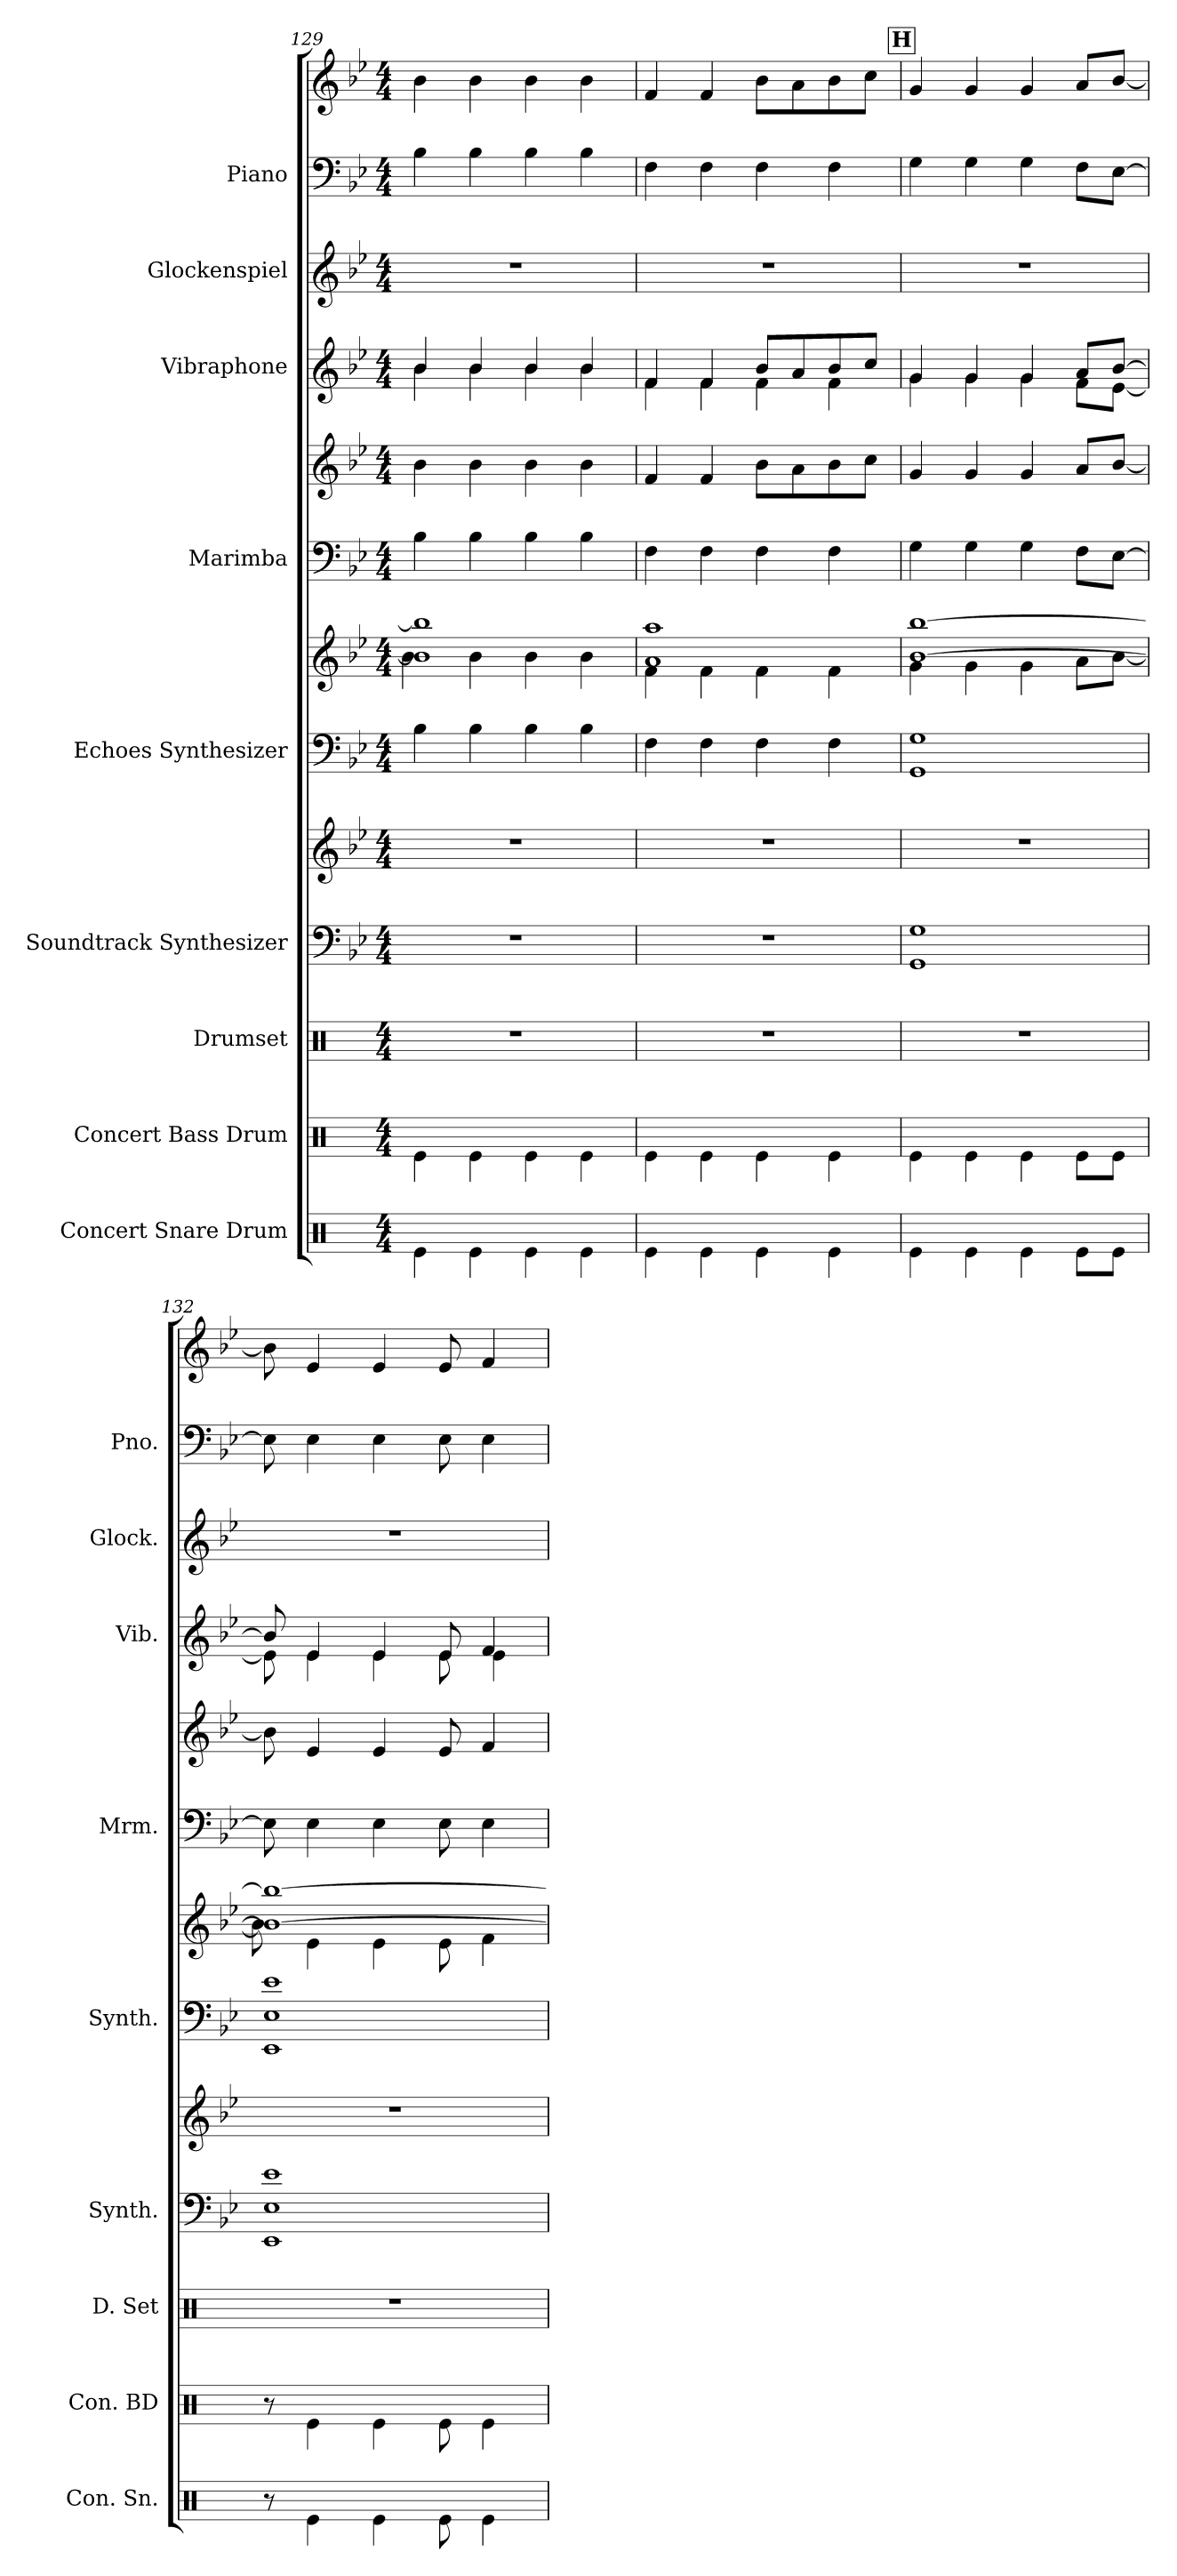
**kern	**kern	**kern	**kern	**kern	**kern	**kern	**kern	**kern	**kern	**kern	**kern	**kern
*part9	*part8	*part7	*part6	*part6	*part5	*part5	*part4	*part4	*part3	*part2	*part1	*part1
*staff13	*staff12	*staff11	*staff10	*staff9	*staff8	*staff7	*staff6	*staff5	*staff4	*staff3	*staff2	*staff1
*I"Concert Snare Drum	*I"Concert Bass Drum	*I"Drumset	*I"Soundtrack Synthesizer	*	*I"Echoes Synthesizer	*	*I"Marimba	*	*I"Vibraphone	*I"Glockenspiel	*I"Piano	*
*I'Con. Sn.	*I'Con. BD	*I'D. Set	*I'Synth.	*	*I'Synth.	*	*I'Mrm.	*	*I'Vib.	*I'Glock.	*I'Pno.	*
*clefX	*clefX	*clefX	*clefF4	*clefG2	*clefF4	*clefG2	*clefF4	*clefG2	*clefG2	*clefG2	*clefF4	*clefG2
*	*	*	*	*	*	*	*	*	*	*ITrd-14c-24	*	*
*k[]	*k[]	*k[]	*k[b-e-]	*k[b-e-]	*k[b-e-]	*k[b-e-]	*k[b-e-]	*k[b-e-]	*k[b-e-]	*k[b-e-]	*k[b-e-]	*k[b-e-]
*M4/4	*M4/4	*M4/4	*M4/4	*M4/4	*M4/4	*M4/4	*M4/4	*M4/4	*M4/4	*M4/4	*M4/4	*M4/4
=129	=129	=129	=129	=129	=129	=129	=129	=129	=129	=129	=129	=129
*	*	*	*	*	*	*^	*	*	*^	*	*	*
4Re\	4Re\	1r	1r	1r	4B-\	1b-] 1bb-]	4b-\	4B-\	4b-\	4b-/	4b-\	1r	4B-\	4b-\
4Re\	4Re\	.	.	.	4B-\	.	4b-\	4B-\	4b-\	4b-/	4b-\	.	4B-\	4b-\
4Re\	4Re\	.	.	.	4B-\	.	4b-\	4B-\	4b-\	4b-/	4b-\	.	4B-\	4b-\
4Re\	4Re\	.	.	.	4B-\	.	4b-\	4B-\	4b-\	4b-/	4b-\	.	4B-\	4b-\
!!LO:PB:g=z
=130	=130	=130	=130	=130	=130	=130	=130	=130	=130	=130	=130	=130	=130	=130
4Re\	4Re\	1r	1r	1r	4F\	1a 1aa	4f\	4F\	4f/	4f/	4f\	1r	4F\	4f/
4Re\	4Re\	.	.	.	4F\	.	4f\	4F\	4f/	4f/	4f\	.	4F\	4f/
4Re\	4Re\	.	.	.	4F\	.	4f\	4F\	8b-\L	8b-/L	4f\	.	4F\	8b-\L
.	.	.	.	.	.	.	.	.	8a\	8a/	.	.	.	8a\
4Re\	4Re\	.	.	.	4F\	.	4f\	4F\	8b-\	8b-/	4f\	.	4F\	8b-\
.	.	.	.	.	.	.	.	.	8cc\J	8cc/J	.	.	.	8cc\J
!!LO:REH:place=s1:a:B:fs=14:t=H
=131	=131	=131	=131	=131	=131	=131	=131	=131	=131	=131	=131	=131	=131	=131
4Re\	4Re\	1r	1GG 1G	1r	1GG 1G	[1b- [1bb-	4g\	4G\	4g/	4g/	4g\	1r	4G\	4g/
4Re\	4Re\	.	.	.	.	.	4g\	4G\	4g/	4g/	4g\	.	4G\	4g/
4Re\	4Re\	.	.	.	.	.	4g\	4G\	4g/	4g/	4g\	.	4G\	4g/
8Re\L	8Re\L	.	.	.	.	.	8a\L	8F\L	8a/L	8a/L	8f\L	.	8F\L	8a/L
8Re\J	8Re\J	.	.	.	.	.	[8b-\J	[8E-\J	[8b-/J	[8b-/J	[8e-\J	.	[8E-\J	[8b-/J
=132	=132	=132	=132	=132	=132	=132	=132	=132	=132	=132	=132	=132	=132	=132
8r	8r	1r	1EE- 1E- 1e-	1r	1EE- 1E- 1e-	1b-_ 1bb-_	8b-\]	8E-\]	8b-\]	8b-/]	8e-\]	1r	8E-\]	8b-\]
4Re\	4Re\	.	.	.	.	.	4e-\	4E-\	4e-/	4e-/	4e-\	.	4E-\	4e-/
4Re\	4Re\	.	.	.	.	.	4e-\	4E-\	4e-/	4e-/	4e-\	.	4E-\	4e-/
8Re\	8Re\	.	.	.	.	.	8e-\	8E-\	8e-/	8e-/	8e-\	.	8E-\	8e-/
4Re\	4Re\	.	.	.	.	.	4f\	4E-\	4f/	4f/	4e-\	.	4E-\	4f/
*	*	*	*	*	*	*v	*v	*	*	*v	*v	*	*	*
=	=	=	=	=	=	=	=	=	=	=	=	=
*-	*-	*-	*-	*-	*-	*-	*-	*-	*-	*-	*-	*-
